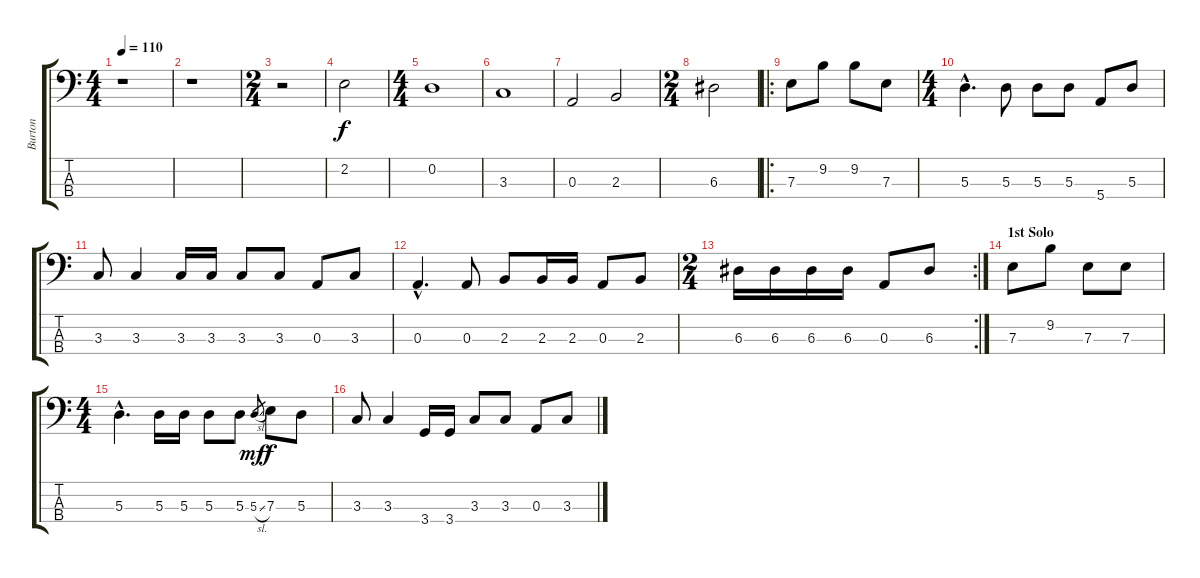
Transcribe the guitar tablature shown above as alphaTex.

\track ("Burton" "Burton") {instrument electricbassfinger}
\staff {score tabs}
\tuning (G2 D2 A1 E1) {hide}
\ts (4 4)
\tempo 110
\clef f4
\ks c
r.1{dy f} |
r.1 |
\ts (2 4)
r.2 |
2.2.2 |
\ts (4 4)
0.2.1 |
3.3.1 |
0.3.2 2.3.2 |
\ts (2 4)
6.3.2 |
\ro
7.3.8 9.2.8 9.2.8 7.3.8 |
\ts (4 4)
5.3{hac}.4{d} 5.3.8 5.3.8 5.3.8 5.4.8 5.3.8 |
3.3.8 3.3.4 3.3.16 3.3.16 3.3.8 3.3.8 0.3.8 3.3.8 |
0.3{hac}.4{d} 0.3.8 2.3.8 2.3.16 2.3.16 0.3.8 2.3.8 |
\rc 2
\ts (2 4)
6.3.16 6.3.16 6.3.16 6.3.16 0.3.8 6.3.8 |
\section ("" "1st Solo")
7.3.8 9.2.8 7.3.8 7.3.8 |
\ts (4 4)
5.3{hac}.4{d} 5.3.16 5.3.16 5.3.8 5.3.8 5.3{sl}.8{gr dy mf} 7.3.8{dy f} 5.3.8 |
3.3.8 3.3.4 3.4.16 3.4.16 3.3.8 3.3.8 0.3.8 3.3.8
